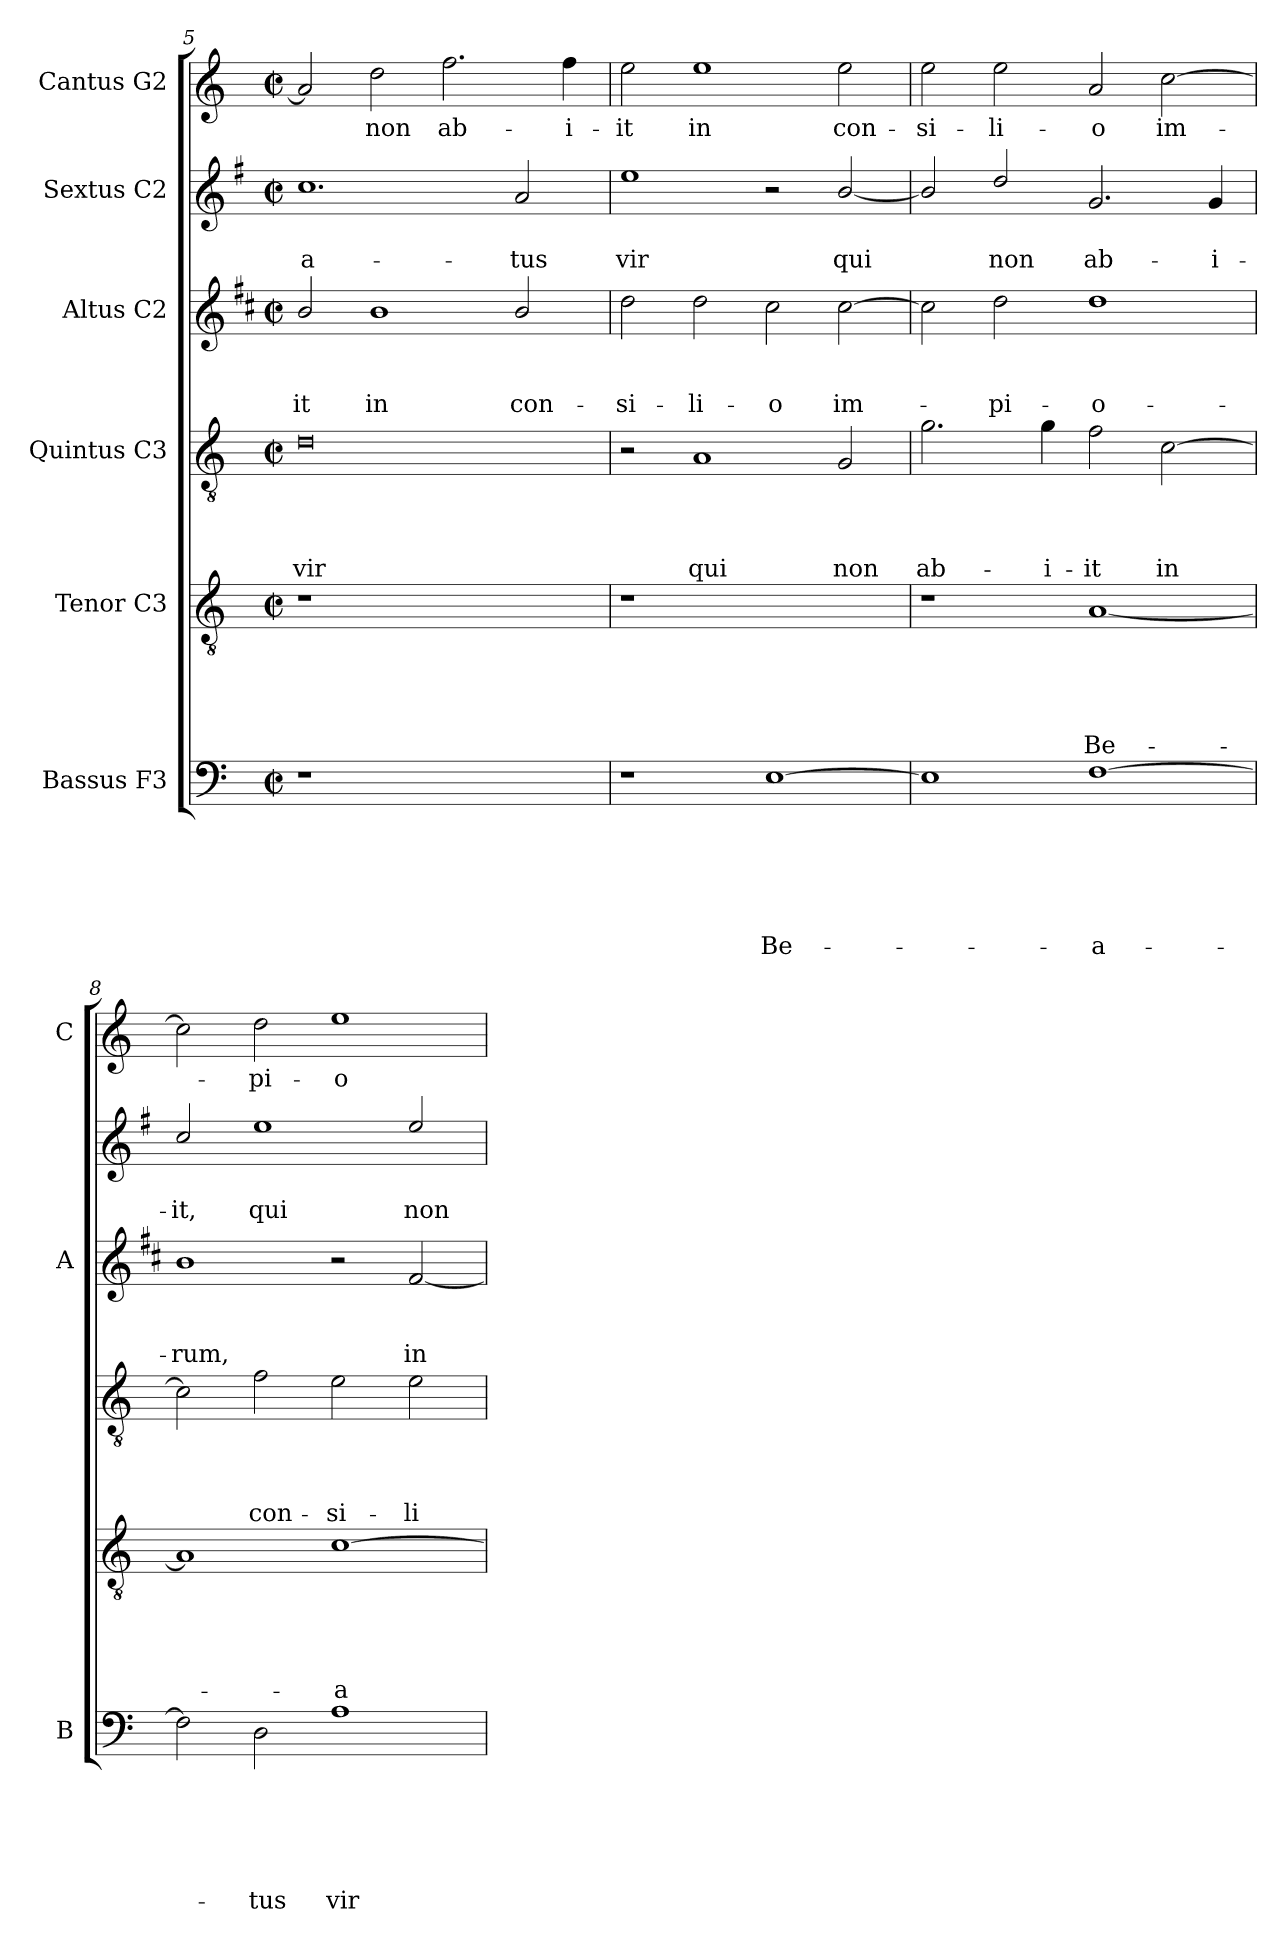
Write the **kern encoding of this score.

**kern	**text	**text	**text	**text	**text	**text	**kern	**text	**text	**text	**text	**text	**kern	**text	**text	**text	**text	**kern	**text	**text	**text	**kern	**text	**text	**kern	**text
*part6	*part6	*part6	*part6	*part6	*part6	*part6	*part5	*part5	*part5	*part5	*part5	*part5	*part4	*part4	*part4	*part4	*part4	*part3	*part3	*part3	*part3	*part2	*part2	*part2	*part1	*part1
*staff6	*staff6	*staff6	*staff6	*staff6	*staff6	*staff6	*staff5	*staff5	*staff5	*staff5	*staff5	*staff5	*staff4	*staff4	*staff4	*staff4	*staff4	*staff3	*staff3	*staff3	*staff3	*staff2	*staff2	*staff2	*staff1	*staff1
*I"Bassus F3	*	*	*	*	*	*	*I"Tenor C3	*	*	*	*	*	*I"Quintus C3	*	*	*	*	*I"Altus C2	*	*	*	*I"Sextus C2	*	*	*I"Cantus G2	*
*I'B	*	*	*	*	*	*	*	*	*	*	*	*	*	*	*	*	*	*I'A	*	*	*	*	*	*	*I'C	*
*clefF4	*	*	*	*	*	*	*clefGv2	*	*	*	*	*	*clefGv2	*	*	*	*	*clefG2	*	*	*	*clefG2	*	*	*clefG2	*
*	*	*	*	*	*	*	*	*	*	*	*	*	*	*	*	*	*	*ITrd1c2	*	*	*	*ITrd4c7	*	*	*	*
*k[]	*	*	*	*	*	*	*k[]	*	*	*	*	*	*k[]	*	*	*	*	*k[]	*	*	*	*k[]	*	*	*k[]	*
*C:	*	*	*	*	*	*	*C:	*	*	*	*	*	*C:	*	*	*	*	*C:	*	*	*	*C:	*	*	*C:	*
*M2/2	*	*	*	*	*	*	*M2/2	*	*	*	*	*	*M2/2	*	*	*	*	*M2/2	*	*	*	*M2/2	*	*	*M2/2	*
*met(c|)	*	*	*	*	*	*	*met(c|)	*	*	*	*	*	*met(c|)	*	*	*	*	*met(c|)	*	*	*	*met(c|)	*	*	*met(c|)	*
=5	=5	=5	=5	=5	=5	=5	=5	=5	=5	=5	=5	=5	=5	=5	=5	=5	=5	=5	=5	=5	=5	=5	=5	=5	=5	=5
!	!	!	!	!	!	!	!	!	!	!	!	!	!	!	!	!	!LO:LY:b	!	!	!	!LO:LY:b	!	!	!LO:LY:b	!	!
1r	.	.	.	.	.	.	1r	.	.	.	.	.	0d	.	.	.	vir	2a/	.	.	-it	1.f	.	-a-	2a/]	.
!	!	!	!	!	!	!	!	!	!	!	!	!	!	!	!	!	!	!	!	!	!LO:LY:b	!	!	!	!	!LO:LY:b
.	.	.	.	.	.	.	.	.	.	.	.	.	.	.	.	.	.	1a	.	.	in	.	.	.	2dd\	non
!	!	!	!	!	!	!	!	!	!	!	!	!	!	!	!	!	!	!	!	!	!	!	!	!	!	!LO:LY:b
1ryy	.	.	.	.	.	.	1ryy	.	.	.	.	.	.	.	.	.	.	.	.	.	.	.	.	.	2.ff\	ab-
!	!	!	!	!	!	!	!	!	!	!	!	!	!	!	!	!	!	!	!	!	!LO:LY:b	!	!	!LO:LY:b	!	!
.	.	.	.	.	.	.	.	.	.	.	.	.	.	.	.	.	.	2a/	.	.	con-	2d/	.	-tus	.	.
!	!	!	!	!	!	!	!	!	!	!	!	!	!	!	!	!	!	!	!	!	!	!	!	!	!	!LO:LY:b
.	.	.	.	.	.	.	.	.	.	.	.	.	.	.	.	.	.	.	.	.	.	.	.	.	4ff\	-i-
=6	=6	=6	=6	=6	=6	=6	=6	=6	=6	=6	=6	=6	=6	=6	=6	=6	=6	=6	=6	=6	=6	=6	=6	=6	=6	=6
!	!	!	!	!	!	!	!	!	!	!	!	!	!	!	!	!	!	!	!	!	!LO:LY:b	!	!	!LO:LY:b	!	!LO:LY:b
1r	.	.	.	.	.	.	1r	.	.	.	.	.	2rc	.	.	.	.	2cc\	.	.	-si-	1a	.	vir	2ee\	-it
!	!	!	!	!	!	!	!	!	!	!	!	!	!	!	!	!	!LO:LY:b	!	!	!	!LO:LY:b	!	!	!	!	!LO:LY:b
.	.	.	.	.	.	.	.	.	.	.	.	.	1A	.	.	.	qui	2cc\	.	.	-li-	.	.	.	1ee	in
!	!	!	!	!	!	!LO:LY:b	!	!	!	!	!	!	!	!	!	!	!	!	!	!	!LO:LY:b	!	!	!	!	!
[1E	.	.	.	.	.	Be-	1ryy	.	.	.	.	.	.	.	.	.	.	2b\	.	.	-o	2r	.	.	.	.
!	!	!	!	!	!	!	!	!	!	!	!	!	!	!	!	!	!LO:LY:b	!	!	!	!LO:LY:b	!	!	!LO:LY:b	!	!LO:LY:b
.	.	.	.	.	.	.	.	.	.	.	.	.	2G/	.	.	.	non	[2b\	.	.	im-	[2e/	.	qui	2ee\	con-
=7	=7	=7	=7	=7	=7	=7	=7	=7	=7	=7	=7	=7	=7	=7	=7	=7	=7	=7	=7	=7	=7	=7	=7	=7	=7	=7
!	!	!	!	!	!	!	!	!	!	!	!	!	!	!	!	!	!LO:LY:b	!	!	!	!	!	!	!	!	!LO:LY:b
1E]	.	.	.	.	.	.	1r	.	.	.	.	.	2.g\	.	.	.	ab-	2b\]	.	.	.	2e/]	.	.	2ee\	-si-
!	!	!	!	!	!	!	!	!	!	!	!	!	!	!	!	!	!	!	!	!	!LO:LY:b	!	!	!LO:LY:b	!	!LO:LY:b
.	.	.	.	.	.	.	.	.	.	.	.	.	.	.	.	.	.	2cc\	.	.	-pi-	2g/	.	non	2ee\	-li-
!	!	!	!	!	!	!	!	!	!	!	!	!	!	!	!	!	!LO:LY:b	!	!	!	!	!	!	!	!	!
.	.	.	.	.	.	.	.	.	.	.	.	.	4g\	.	.	.	-i-	.	.	.	.	.	.	.	.	.
!	!	!	!	!	!	!LO:LY:b	!	!	!	!	!	!LO:LY:b	!	!	!	!	!LO:LY:b	!	!	!	!LO:LY:b	!	!	!LO:LY:b	!	!LO:LY:b
[1F	.	.	.	.	.	-a-	[1A	.	.	.	.	Be-	2f\	.	.	.	-it	1cc	.	.	-o-	2.c/	.	ab-	2a/	-o
!	!	!	!	!	!	!	!	!	!	!	!	!	!	!	!	!	!LO:LY:b	!	!	!	!	!	!	!	!	!LO:LY:b
.	.	.	.	.	.	.	.	.	.	.	.	.	[2c\	.	.	.	in	.	.	.	.	.	.	.	[2cc\	im-
!	!	!	!	!	!	!	!	!	!	!	!	!	!	!	!	!	!	!	!	!	!	!	!	!LO:LY:b	!	!
.	.	.	.	.	.	.	.	.	.	.	.	.	.	.	.	.	.	.	.	.	.	4c/	.	-i-	.	.
!!LO:LB:g=z
=8	=8	=8	=8	=8	=8	=8	=8	=8	=8	=8	=8	=8	=8	=8	=8	=8	=8	=8	=8	=8	=8	=8	=8	=8	=8	=8
!	!	!	!	!	!	!	!	!	!	!	!	!	!	!	!	!	!	!	!	!	!LO:LY:b	!	!	!LO:LY:b	!	!
2F\]	.	.	.	.	.	.	1A]	.	.	.	.	.	2c\]	.	.	.	.	1a	.	.	-rum,	2f/	.	-it,	2cc\]	.
!	!	!	!	!	!	!LO:LY:b	!	!	!	!	!	!	!	!	!	!	!LO:LY:b	!	!	!	!	!	!	!LO:LY:b	!	!LO:LY:b
2D\	.	.	.	.	.	-tus	.	.	.	.	.	.	2f\	.	.	.	con-	.	.	.	.	1a	.	qui	2dd\	-pi-
!	!	!	!	!	!	!LO:LY:b	!	!	!	!	!	!LO:LY:b	!	!	!	!	!LO:LY:b	!	!	!	!	!	!	!	!	!LO:LY:b
1A	.	.	.	.	.	vir	[1c	.	.	.	.	-a-	2e\	.	.	.	-si-	2r	.	.	.	.	.	.	1ee	-o-
!	!	!	!	!	!	!	!	!	!	!	!	!	!	!	!	!	!LO:LY:b	!	!	!	!LO:LY:b	!	!	!LO:LY:b	!	!
.	.	.	.	.	.	.	.	.	.	.	.	.	2e\	.	.	.	-li-	[2e/	.	.	in	2a/	.	non	.	.
=	=	=	=	=	=	=	=	=	=	=	=	=	=	=	=	=	=	=	=	=	=	=	=	=	=	=
*-	*-	*-	*-	*-	*-	*-	*-	*-	*-	*-	*-	*-	*-	*-	*-	*-	*-	*-	*-	*-	*-	*-	*-	*-	*-	*-
